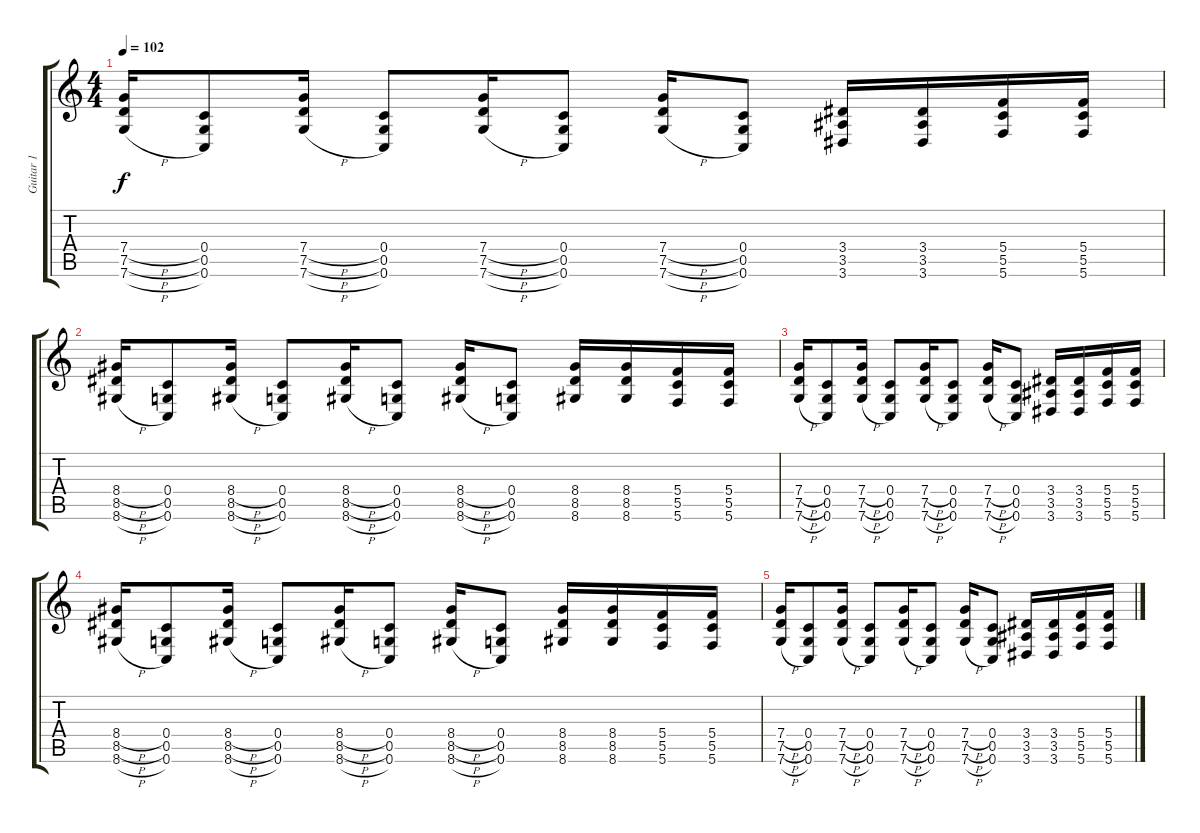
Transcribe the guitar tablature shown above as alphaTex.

\track ("Guitar 1" "Guitar 1") {instrument distortionguitar}
\staff {score tabs}
\tuning (D4 A3 F3 C3 G2 C2) {hide}
\ts (4 4)
\tempo 102
\clef g2
\ks c
(7.4{h} 7.5{h} 7.6{h}).16{dy f} (0.4 0.5 0.6).8 (7.4{h} 7.5{h} 7.6{h}).16 (0.4 0.5 0.6).8 (7.4{h} 7.5{h} 7.6{h}).16 (0.4 0.5 0.6).8 (7.4{h} 7.5{h} 7.6{h}).16 (0.4 0.5 0.6).8 (3.4 3.5 3.6).16 (3.4 3.5 3.6).16 (5.4 5.5 5.6).16 (5.4 5.5 5.6).16 |
(8.4{h} 8.5{h} 8.6{h}).16 (0.4 0.5 0.6).8 (8.4{h} 8.5{h} 8.6{h}).16 (0.4 0.5 0.6).8 (8.4{h} 8.5{h} 8.6{h}).16 (0.4 0.5 0.6).8 (8.4{h} 8.5{h} 8.6{h}).16 (0.4 0.5 0.6).8 (8.4 8.5 8.6).16 (8.4 8.5 8.6).16 (5.4 5.5 5.6).16 (5.4 5.5 5.6).16 |
(7.4{h} 7.5{h} 7.6{h}).16 (0.4 0.5 0.6).8 (7.4{h} 7.5{h} 7.6{h}).16 (0.4 0.5 0.6).8 (7.4{h} 7.5{h} 7.6{h}).16 (0.4 0.5 0.6).8 (7.4{h} 7.5{h} 7.6{h}).16 (0.4 0.5 0.6).8 (3.4 3.5 3.6).16 (3.4 3.5 3.6).16 (5.4 5.5 5.6).16 (5.4 5.5 5.6).16 |
(8.4{h} 8.5{h} 8.6{h}).16{volume 0} (0.4 0.5 0.6).8 (8.4{h} 8.5{h} 8.6{h}).16 (0.4 0.5 0.6).8 (8.4{h} 8.5{h} 8.6{h}).16 (0.4 0.5 0.6).8 (8.4{h} 8.5{h} 8.6{h}).16 (0.4 0.5 0.6).8 (8.4 8.5 8.6).16 (8.4 8.5 8.6).16 (5.4 5.5 5.6).16 (5.4 5.5 5.6).16 |
(7.4{h} 7.5{h} 7.6{h}).16 (0.4 0.5 0.6).8 (7.4{h} 7.5{h} 7.6{h}).16 (0.4 0.5 0.6).8 (7.4{h} 7.5{h} 7.6{h}).16 (0.4 0.5 0.6).8 (7.4{h} 7.5{h} 7.6{h}).16 (0.4 0.5 0.6).8 (3.4 3.5 3.6).16 (3.4 3.5 3.6).16 (5.4 5.5 5.6).16 (5.4 5.5 5.6).16
